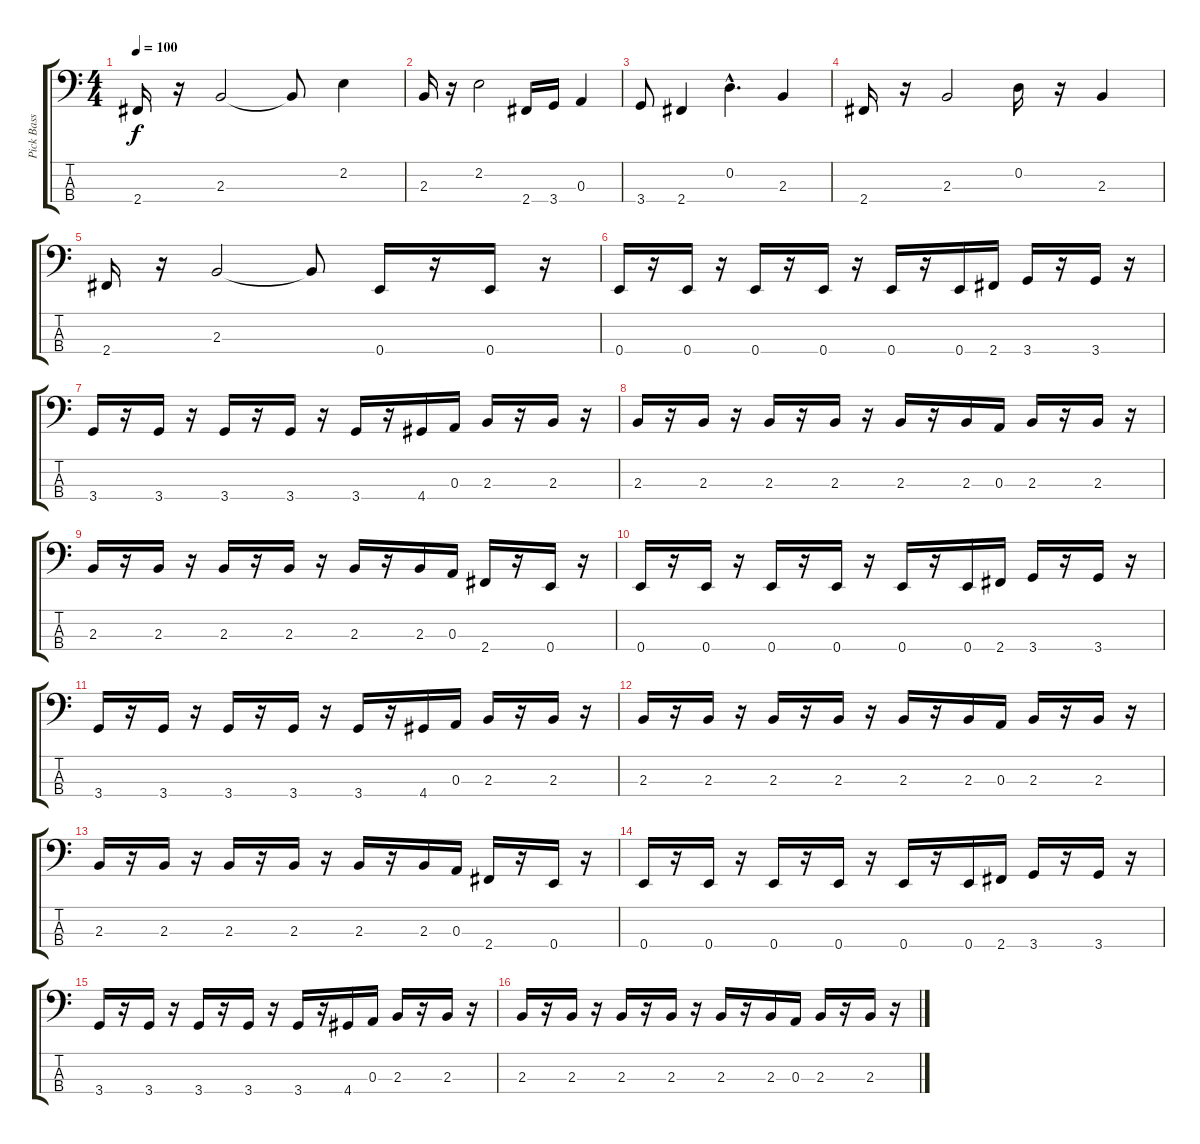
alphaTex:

\track ("Pick Bass" "Pick Bass") {instrument electricbasspick}
\staff {score tabs}
\tuning (G2 D2 A1 E1) {hide}
\ts (4 4)
\tempo 100
\clef f4
\ks c
2.4.16{dy f} r.16 2.3.2 2.3{t}.8 2.2.4 |
2.3.16 r.16 2.2.2 2.4.16 3.4.16 0.3.4 |
3.4.8 2.4.4 0.2{hac}.4{d} 2.3.4 |
2.4.16 r.16 2.3.2 0.2.16 r.16 2.3.4 |
2.4.16 r.16 2.3.2 2.3{t}.8 0.4.16 r.16 0.4.16 r.16 |
0.4.16 r.16 0.4.16 r.16 0.4.16 r.16 0.4.16 r.16 0.4.16 r.16 0.4.16 2.4.16 3.4.16 r.16 3.4.16 r.16 |
3.4.16 r.16 3.4.16 r.16 3.4.16 r.16 3.4.16 r.16 3.4.16 r.16 4.4.16 0.3.16 2.3.16 r.16 2.3.16 r.16 |
2.3.16 r.16 2.3.16 r.16 2.3.16 r.16 2.3.16 r.16 2.3.16 r.16 2.3.16 0.3.16 2.3.16 r.16 2.3.16 r.16 |
2.3.16 r.16 2.3.16 r.16 2.3.16 r.16 2.3.16 r.16 2.3.16 r.16 2.3.16 0.3.16 2.4.16 r.16 0.4.16 r.16 |
0.4.16 r.16 0.4.16 r.16 0.4.16 r.16 0.4.16 r.16 0.4.16 r.16 0.4.16 2.4.16 3.4.16 r.16 3.4.16 r.16 |
3.4.16 r.16 3.4.16 r.16 3.4.16 r.16 3.4.16 r.16 3.4.16 r.16 4.4.16 0.3.16 2.3.16 r.16 2.3.16 r.16 |
2.3.16 r.16 2.3.16 r.16 2.3.16 r.16 2.3.16 r.16 2.3.16 r.16 2.3.16 0.3.16 2.3.16 r.16 2.3.16 r.16 |
2.3.16 r.16 2.3.16 r.16 2.3.16 r.16 2.3.16 r.16 2.3.16 r.16 2.3.16 0.3.16 2.4.16 r.16 0.4.16 r.16 |
0.4.16 r.16 0.4.16 r.16 0.4.16 r.16 0.4.16 r.16 0.4.16 r.16 0.4.16 2.4.16 3.4.16 r.16 3.4.16 r.16 |
3.4.16 r.16 3.4.16 r.16 3.4.16 r.16 3.4.16 r.16 3.4.16 r.16 4.4.16 0.3.16 2.3.16 r.16 2.3.16 r.16 |
2.3.16 r.16 2.3.16 r.16 2.3.16 r.16 2.3.16 r.16 2.3.16 r.16 2.3.16 0.3.16 2.3.16 r.16 2.3.16 r.16
